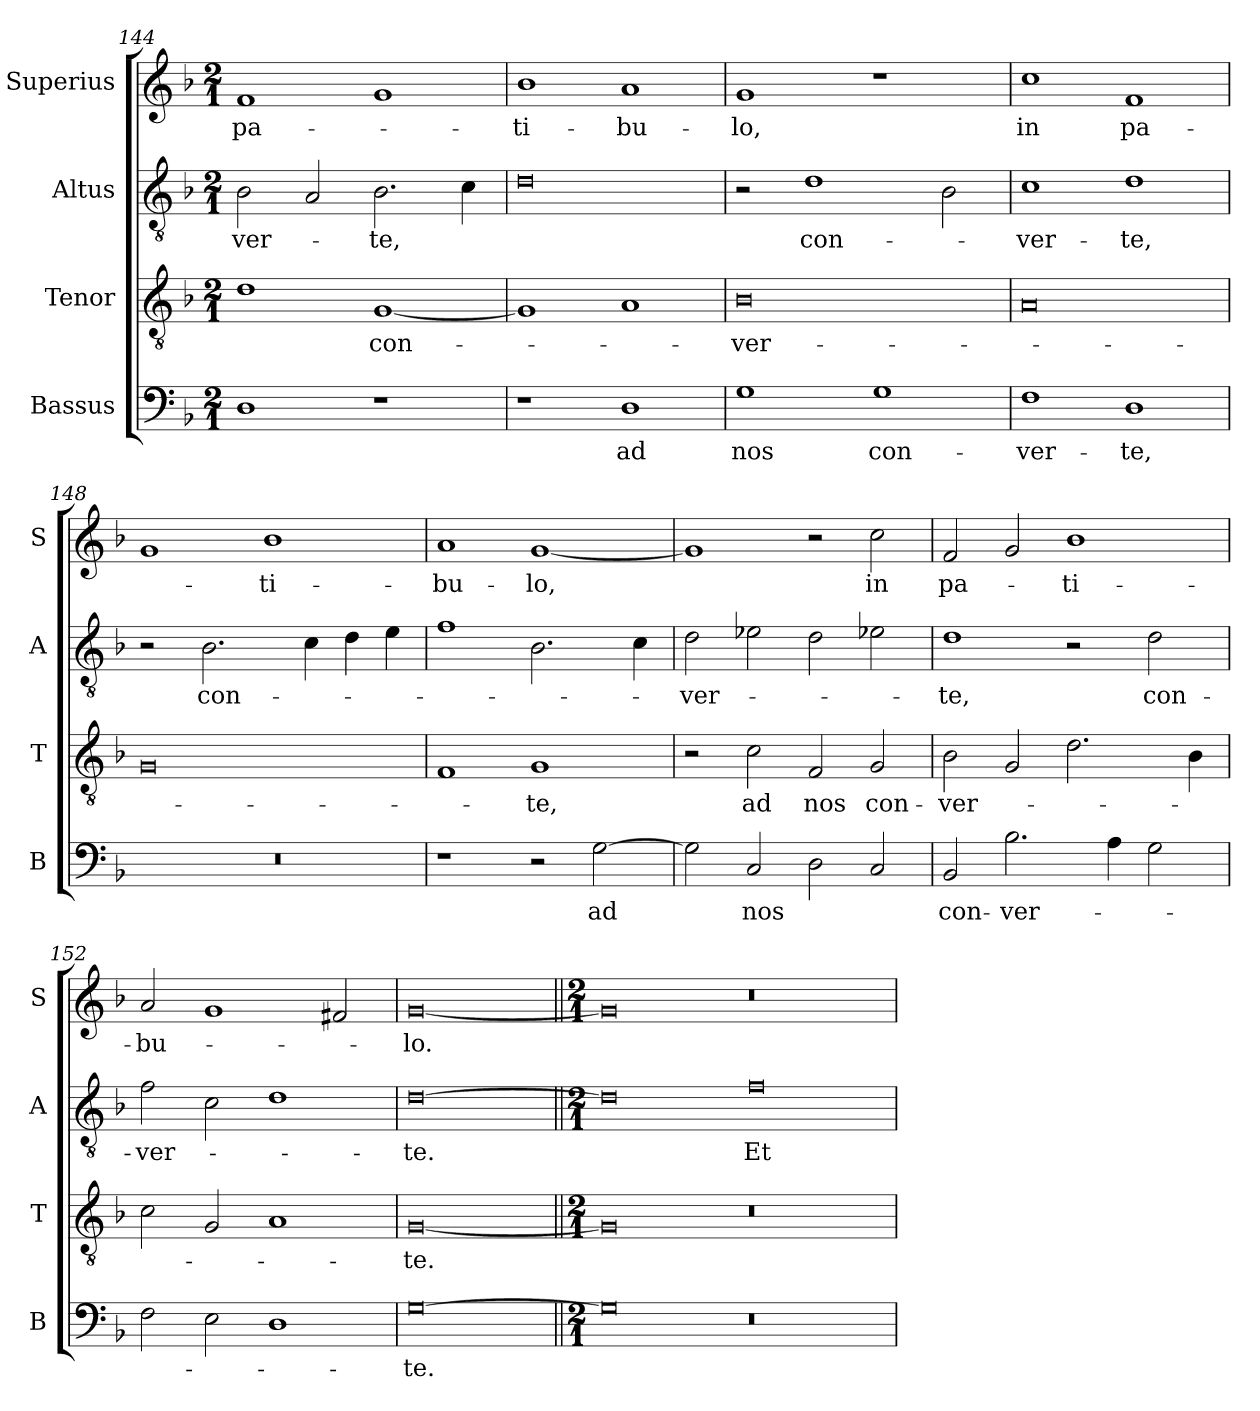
**kern	**text	**kern	**text	**kern	**text	**kern	**text
*part4	*part4	*part3	*part3	*part2	*part2	*part1	*part1
*staff4	*staff4	*staff3	*staff3	*staff2	*staff2	*staff1	*staff1
*I"Bassus	*	*I"Tenor	*	*I"Altus	*	*I"Superius	*
*I'B	*	*I'T	*	*I'A	*	*I'S	*
*clefF4	*	*clefGv2	*	*clefGv2	*	*clefG2	*
*k[b-]	*	*k[b-]	*	*k[b-]	*	*k[b-]	*
*F:	*	*F:	*	*F:	*	*F:	*
*M2/1	*	*M2/1	*	*M2/1	*	*M2/1	*
=144	=144	=144	=144	=144	=144	=144	=144
1D	.	1d	.	2B-	-ver-	1f	pa-
.	.	.	.	2A	.	.	.
1r	.	[1G	con-	2.B-	-te,	1g	.
.	.	.	.	4c	.	.	.
=145	=145	=145	=145	=145	=145	=145	=145
1r	.	1G]	.	0d	.	1b-	-ti-
1D	ad	1A	.	.	.	1a	-bu-
=146	=146	=146	=146	=146	=146	=146	=146
1G	nos	0B-	-ver-	2r	.	1g	-lo,
.	.	.	.	1d	con-	.	.
1G	con-	.	.	.	.	1r	.
.	.	.	.	2B-	.	.	.
=147	=147	=147	=147	=147	=147	=147	=147
1F	-ver-	0A	.	1c	-ver-	1cc	in
1D	-te,	.	.	1d	-te,	1f	pa-
=148	=148	=148	=148	=148	=148	=148	=148
0r	.	0G	.	2r	.	1g	.
.	.	.	.	2.B-	con-	.	.
.	.	.	.	.	.	1b-	-ti-
.	.	.	.	4c	.	.	.
.	.	.	.	4d	.	.	.
.	.	.	.	4e	.	.	.
=149	=149	=149	=149	=149	=149	=149	=149
1r	.	1F	.	1f	.	1a	-bu-
2r	.	1G	-te,	2.B-	.	[1g	-lo,
[2G	ad	.	.	.	.	.	.
.	.	.	.	4c	.	.	.
=150	=150	=150	=150	=150	=150	=150	=150
2G]	.	2r	.	2d	-ver-	1g]	.
2C	nos	2c	ad	2e-X	.	.	.
2D	.	2F	nos	2d	.	2r	.
2C	.	2G	con-	2e-X	.	2cc	in
=151	=151	=151	=151	=151	=151	=151	=151
2BB-	con-	2B-	-ver-	1d	-te,	2f	pa-
2.B-	-ver-	2G	.	.	.	2g	.
.	.	2.d	.	2r	.	1b-	-ti-
4A	.	.	.	.	.	.	.
2G	.	.	.	2d	con-	.	.
.	.	4B-	.	.	.	.	.
=152	=152	=152	=152	=152	=152	=152	=152
2F	.	2c	.	2f	-ver-	2a	-bu-
2E	.	2G	.	2c	.	1g	.
1D	.	1A	.	1d	.	.	.
.	.	.	.	.	.	2f#X	.
=153	=153	=153	=153	=153	=153	=153	=153
[0G	-te.	[0G	-te.	[0d	-te.	[0g	-lo.
=154||	=154||	=154||	=154||	=154||	=154||	=154||	=154||
*M2/1	*	*M2/1	*	*M2/1	*	*M2/1	*
0G]	.	0G]	.	0d]	.	0g]	.
0r	.	0r	.	0f	Et	0r	.
=	=	=	=	=	=	=	=
*-	*-	*-	*-	*-	*-	*-	*-
